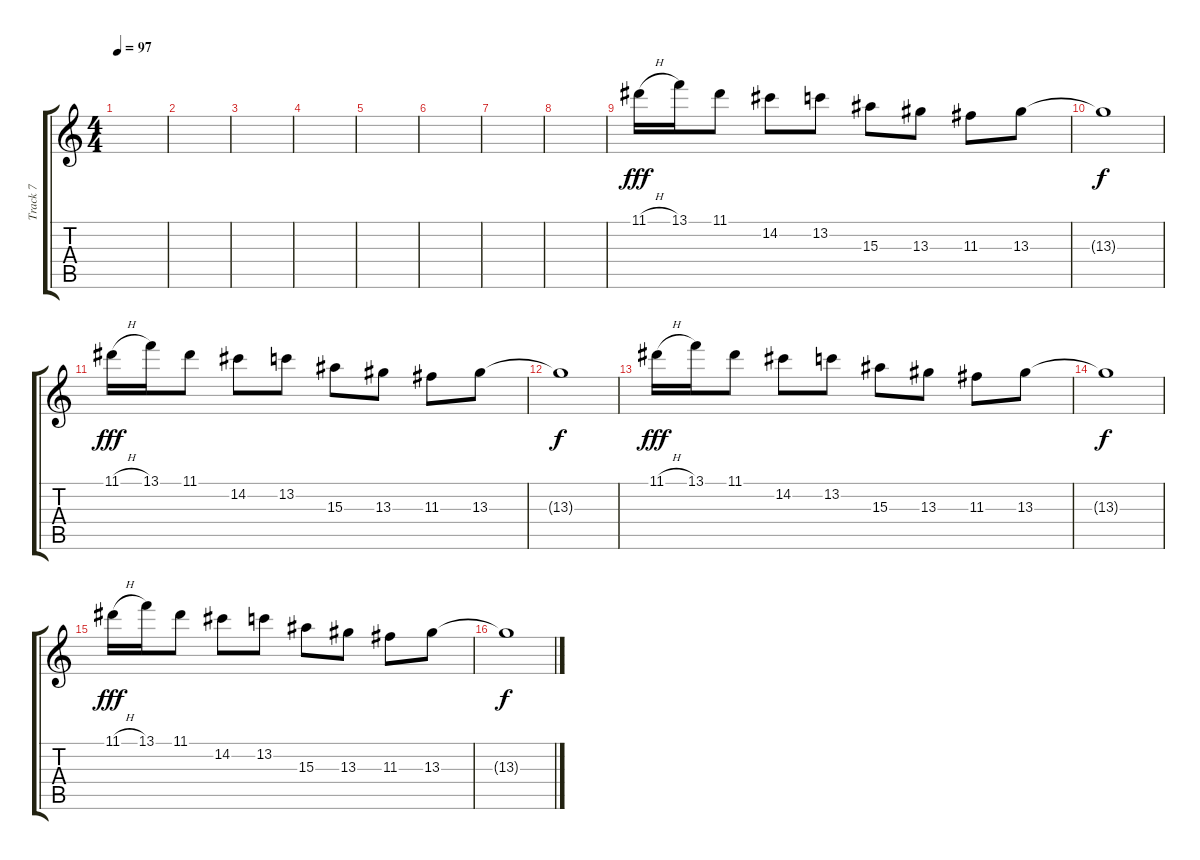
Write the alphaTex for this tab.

\track ("Track 7" "Track 7") {instrument overdrivenguitar}
\staff {score tabs}
\tuning (E4 B3 G3 D3 A2 E2) {hide}
\ts (4 4)
\tempo 97
\clef g2
\ks c
|
|
|
|
|
|
|
|
11.1{h}.16{dy fff} 13.1.16 11.1.8 14.2.8 13.2.8 15.3.8 13.3.8 11.3.8 13.3.8 |
13.3{t}.1{dy f} |
11.1{h}.16{dy fff} 13.1.16 11.1.8 14.2.8 13.2.8 15.3.8 13.3.8 11.3.8 13.3.8 |
13.3{t}.1{dy f} |
11.1{h}.16{dy fff} 13.1.16 11.1.8 14.2.8 13.2.8 15.3.8 13.3.8 11.3.8 13.3.8 |
13.3{t}.1{dy f} |
11.1{h}.16{dy fff} 13.1.16 11.1.8 14.2.8 13.2.8 15.3.8 13.3.8 11.3.8 13.3.8 |
13.3{t}.1{dy f}
